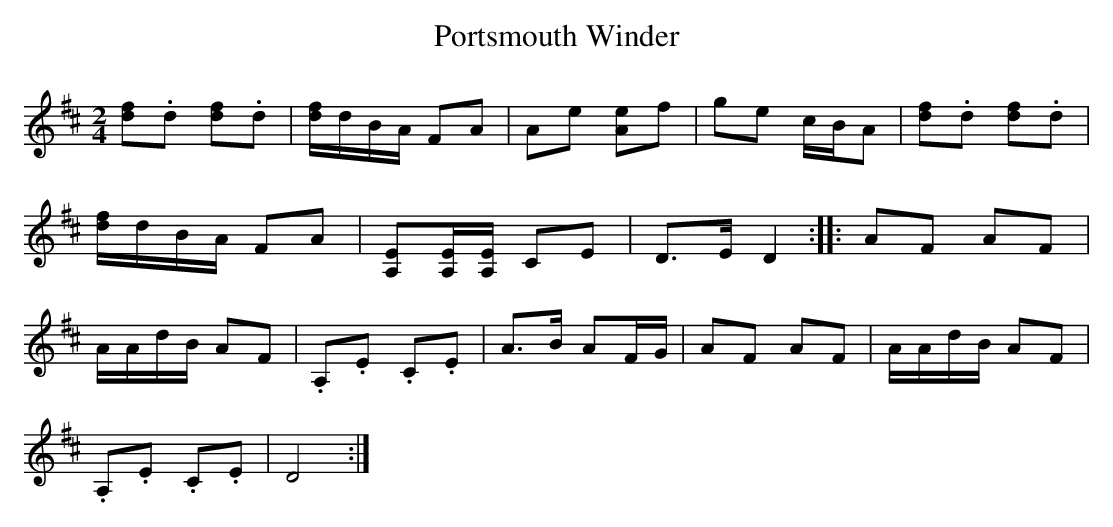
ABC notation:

X:1
T:Portsmouth Winder
M:2/4
L:1/8
K:D
[df].d [df].d | [d/f/]d/B/A/ FA | Ae [Ae>]f | ge c/B/A | [df].d [df].d |
[d/f/]d/B/A/ FA | [A,E][A,/E/][A,/E/] CE | D>E D2 :: AF AF |
A/A/d/B/ AF | .A,.E .C.E | A>B AF/G/ | AF AF | A/A/d/B/ AF |
.A,.E .C.E | D4 :|
